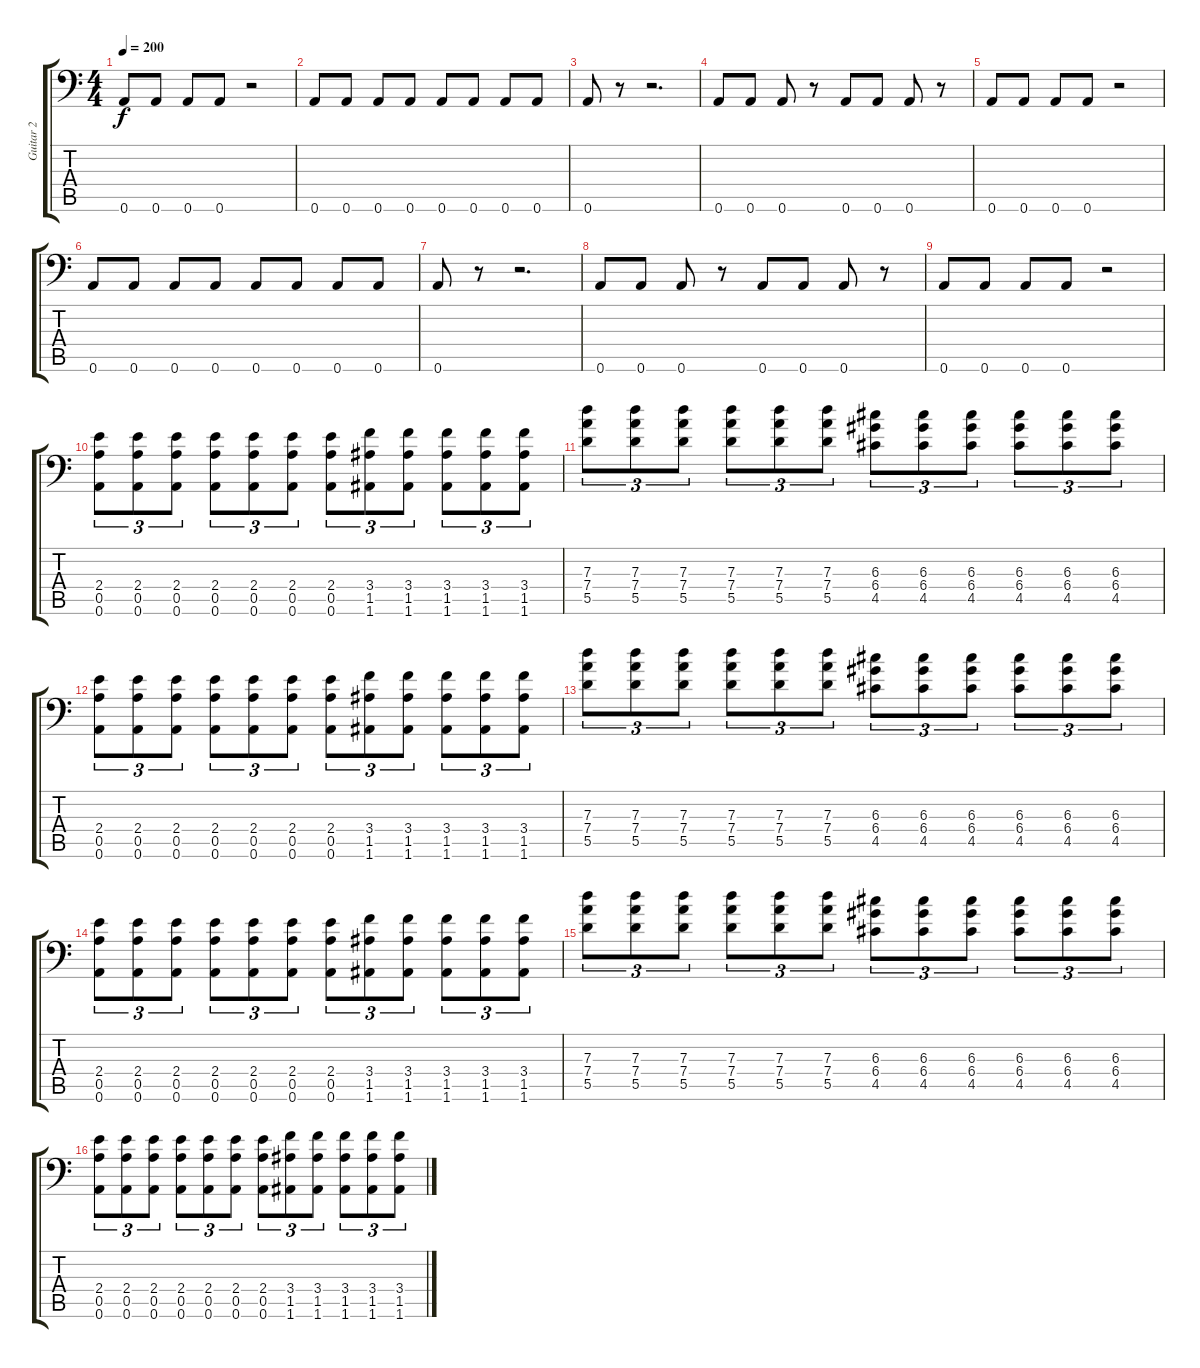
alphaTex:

\track ("Guitar 2" "Guitar 2") {instrument distortionguitar}
\staff {score tabs}
\tuning (E4 B3 G3 D3 A2 A1) {hide}
\ts (4 4)
\tempo 200
\clef f4
\ks c
0.6.8{dy f} 0.6.8 0.6.8 0.6.8 r.2 |
0.6.8 0.6.8 0.6.8 0.6.8 0.6.8 0.6.8 0.6.8 0.6.8 |
0.6.8 r.8 r.2{d} |
0.6.8 0.6.8 0.6.8 r.8 0.6.8 0.6.8 0.6.8 r.8 |
0.6.8 0.6.8 0.6.8 0.6.8 r.2 |
0.6.8 0.6.8 0.6.8 0.6.8 0.6.8 0.6.8 0.6.8 0.6.8 |
0.6.8 r.8 r.2{d} |
0.6.8 0.6.8 0.6.8 r.8 0.6.8 0.6.8 0.6.8 r.8 |
0.6.8 0.6.8 0.6.8 0.6.8 r.2 |
(2.4 0.5 0.6).8{tu (3 2)} (2.4 0.5 0.6).8{tu (3 2)} (2.4 0.5 0.6).8{tu (3 2)} (2.4 0.5 0.6).8{tu (3 2)} (2.4 0.5 0.6).8{tu (3 2)} (2.4 0.5 0.6).8{tu (3 2)} (2.4 0.5 0.6).8{tu (3 2)} (3.4 1.5 1.6).8{tu (3 2)} (3.4 1.5 1.6).8{tu (3 2)} (3.4 1.5 1.6).8{tu (3 2)} (3.4 1.5 1.6).8{tu (3 2)} (3.4 1.5 1.6).8{tu (3 2)} |
(7.3 7.4 5.5).8{tu (3 2)} (7.3 7.4 5.5).8{tu (3 2)} (7.3 7.4 5.5).8{tu (3 2)} (7.3 7.4 5.5).8{tu (3 2)} (7.3 7.4 5.5).8{tu (3 2)} (7.3 7.4 5.5).8{tu (3 2)} (6.3 6.4 4.5).8{tu (3 2)} (6.3 6.4 4.5).8{tu (3 2)} (6.3 6.4 4.5).8{tu (3 2)} (6.3 6.4 4.5).8{tu (3 2)} (6.3 6.4 4.5).8{tu (3 2)} (6.3 6.4 4.5).8{tu (3 2)} |
(2.4 0.5 0.6).8{tu (3 2)} (2.4 0.5 0.6).8{tu (3 2)} (2.4 0.5 0.6).8{tu (3 2)} (2.4 0.5 0.6).8{tu (3 2)} (2.4 0.5 0.6).8{tu (3 2)} (2.4 0.5 0.6).8{tu (3 2)} (2.4 0.5 0.6).8{tu (3 2)} (3.4 1.5 1.6).8{tu (3 2)} (3.4 1.5 1.6).8{tu (3 2)} (3.4 1.5 1.6).8{tu (3 2)} (3.4 1.5 1.6).8{tu (3 2)} (3.4 1.5 1.6).8{tu (3 2)} |
(7.3 7.4 5.5).8{tu (3 2)} (7.3 7.4 5.5).8{tu (3 2)} (7.3 7.4 5.5).8{tu (3 2)} (7.3 7.4 5.5).8{tu (3 2)} (7.3 7.4 5.5).8{tu (3 2)} (7.3 7.4 5.5).8{tu (3 2)} (6.3 6.4 4.5).8{tu (3 2)} (6.3 6.4 4.5).8{tu (3 2)} (6.3 6.4 4.5).8{tu (3 2)} (6.3 6.4 4.5).8{tu (3 2)} (6.3 6.4 4.5).8{tu (3 2)} (6.3 6.4 4.5).8{tu (3 2)} |
(2.4 0.5 0.6).8{tu (3 2)} (2.4 0.5 0.6).8{tu (3 2)} (2.4 0.5 0.6).8{tu (3 2)} (2.4 0.5 0.6).8{tu (3 2)} (2.4 0.5 0.6).8{tu (3 2)} (2.4 0.5 0.6).8{tu (3 2)} (2.4 0.5 0.6).8{tu (3 2)} (3.4 1.5 1.6).8{tu (3 2)} (3.4 1.5 1.6).8{tu (3 2)} (3.4 1.5 1.6).8{tu (3 2)} (3.4 1.5 1.6).8{tu (3 2)} (3.4 1.5 1.6).8{tu (3 2)} |
(7.3 7.4 5.5).8{tu (3 2)} (7.3 7.4 5.5).8{tu (3 2)} (7.3 7.4 5.5).8{tu (3 2)} (7.3 7.4 5.5).8{tu (3 2)} (7.3 7.4 5.5).8{tu (3 2)} (7.3 7.4 5.5).8{tu (3 2)} (6.3 6.4 4.5).8{tu (3 2)} (6.3 6.4 4.5).8{tu (3 2)} (6.3 6.4 4.5).8{tu (3 2)} (6.3 6.4 4.5).8{tu (3 2)} (6.3 6.4 4.5).8{tu (3 2)} (6.3 6.4 4.5).8{tu (3 2)} |
(2.4 0.5 0.6).8{tu (3 2)} (2.4 0.5 0.6).8{tu (3 2)} (2.4 0.5 0.6).8{tu (3 2)} (2.4 0.5 0.6).8{tu (3 2)} (2.4 0.5 0.6).8{tu (3 2)} (2.4 0.5 0.6).8{tu (3 2)} (2.4 0.5 0.6).8{tu (3 2)} (3.4 1.5 1.6).8{tu (3 2)} (3.4 1.5 1.6).8{tu (3 2)} (3.4 1.5 1.6).8{tu (3 2)} (3.4 1.5 1.6).8{tu (3 2)} (3.4 1.5 1.6).8{tu (3 2)}
